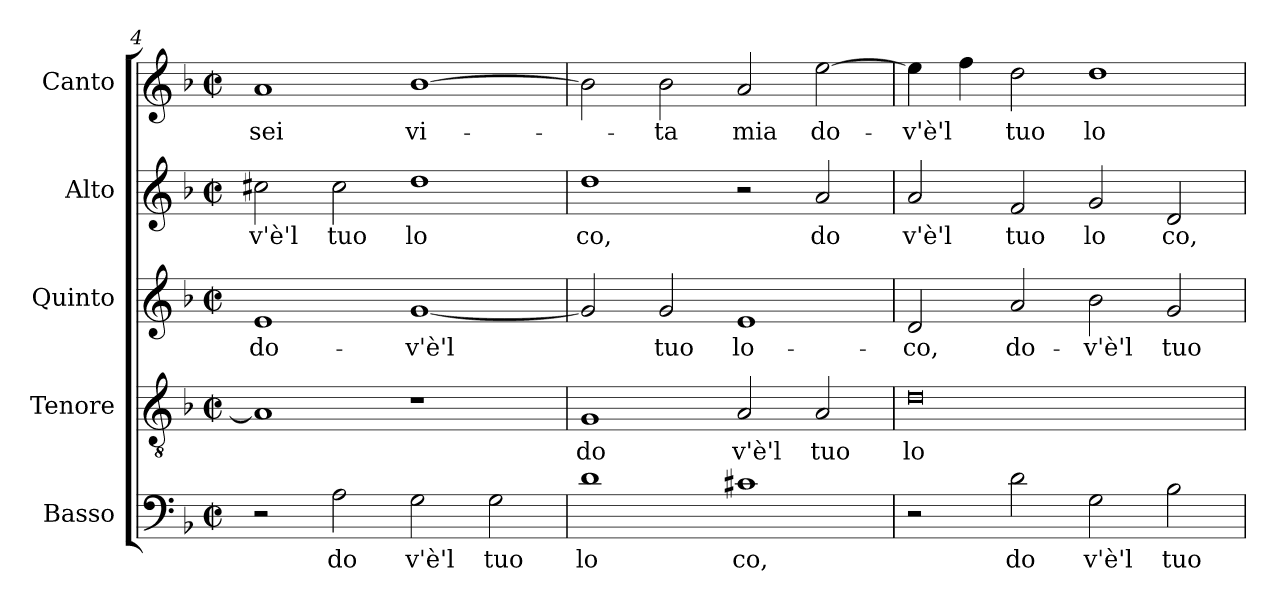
**kern	**text	**kern	**text	**kern	**text	**kern	**text	**kern	**text
*part5	*part5	*part4	*part4	*part3	*part3	*part2	*part2	*part1	*part1
*staff5	*staff5	*staff4	*staff4	*staff3	*staff3	*staff2	*staff2	*staff1	*staff1
*I"Basso	*	*I"Tenore	*	*I"Quinto	*	*I"Alto	*	*I"Canto	*
*clefF4	*	*clefGv2	*	*clefG2	*	*clefG2	*	*clefG2	*
*k[b-]	*	*k[b-]	*	*k[b-]	*	*k[b-]	*	*k[b-]	*
*F:	*	*F:	*	*F:	*	*F:	*	*F:	*
*M2/2	*	*M2/2	*	*M2/2	*	*M2/2	*	*M2/2	*
*met(c|)	*	*met(c|)	*	*met(c|)	*	*met(c|)	*	*met(c|)	*
=4	=4	=4	=4	=4	=4	=4	=4	=4	=4
!	!	!	!	!	!LO:LY:b:cj	!	!LO:LY:b:cj	!	!LO:LY:b:cj
2r	.	1A]	.	1e	do-	2cc#X\	v'è'l	1a	sei
!	!LO:LY:b:cj	!	!	!	!	!	!LO:LY:b:cj	!	!
2A\	do	.	.	.	.	2cc#\	tuo	.	.
!	!LO:LY:b:cj	!	!	!	!LO:LY:b	!	!LO:LY:b:cj	!	!LO:LY:b:cj
2G\	v'è'l	1r	.	[<1g	-v'è'l	1dd	lo	[>1b-	vi-
!	!LO:LY:b:cj	!	!	!	!	!	!	!	!
2G\	tuo	.	.	.	.	.	.	.	.
=5	=5	=5	=5	=5	=5	=5	=5	=5	=5
!	!LO:LY:b:cj	!	!LO:LY:b:cj	!	!	!	!LO:LY:b:cj	!	!
1d	lo	1G	do	2g/]	.	1dd	co,	2b-\]	.
!	!	!	!	!	!LO:LY:b:cj	!	!	!	!LO:LY:b:cj
.	.	.	.	2g/	tuo	.	.	2b-\	-ta
!	!LO:LY:b:cj	!	!LO:LY:b:cj	!	!LO:LY:b:cj	!	!	!	!LO:LY:b:cj
1c#X	co,	2A/	v'è'l	1e	lo-	2r	.	2a/	mia
!	!	!	!LO:LY:b:cj	!	!	!	!LO:LY:b:cj	!	!LO:LY:b:cj
.	.	2A/	tuo	.	.	2a/	do	[>2ee\	do-
=6	=6	=6	=6	=6	=6	=6	=6	=6	=6
!	!	!	!LO:LY:b:cj	!	!LO:LY:b:cj	!	!LO:LY:b:cj	!	!LO:LY:b
2r	.	0d	lo	2d/	-co,	2a/	v'è'l	4ee\]	-v'è'l
.	.	.	.	.	.	.	.	4ff\	.
!	!LO:LY:b:cj	!	!	!	!LO:LY:b:cj	!	!LO:LY:b:cj	!	!LO:LY:b:cj
2d\	do	.	.	2a/	do-	2f/	tuo	2dd\	tuo
!	!LO:LY:b:cj	!	!	!	!LO:LY:b:cj	!	!LO:LY:b:cj	!	!LO:LY:b:cj
2G\	v'è'l	.	.	2b-\	-v'è'l	2g/	lo	1dd	lo-
!	!LO:LY:b:cj	!	!	!	!LO:LY:b:cj	!	!LO:LY:b:cj	!	!
2B-\	tuo	.	.	2g/	tuo	2d/	co,	.	.
=	=	=	=	=	=	=	=	=	=
*-	*-	*-	*-	*-	*-	*-	*-	*-	*-
